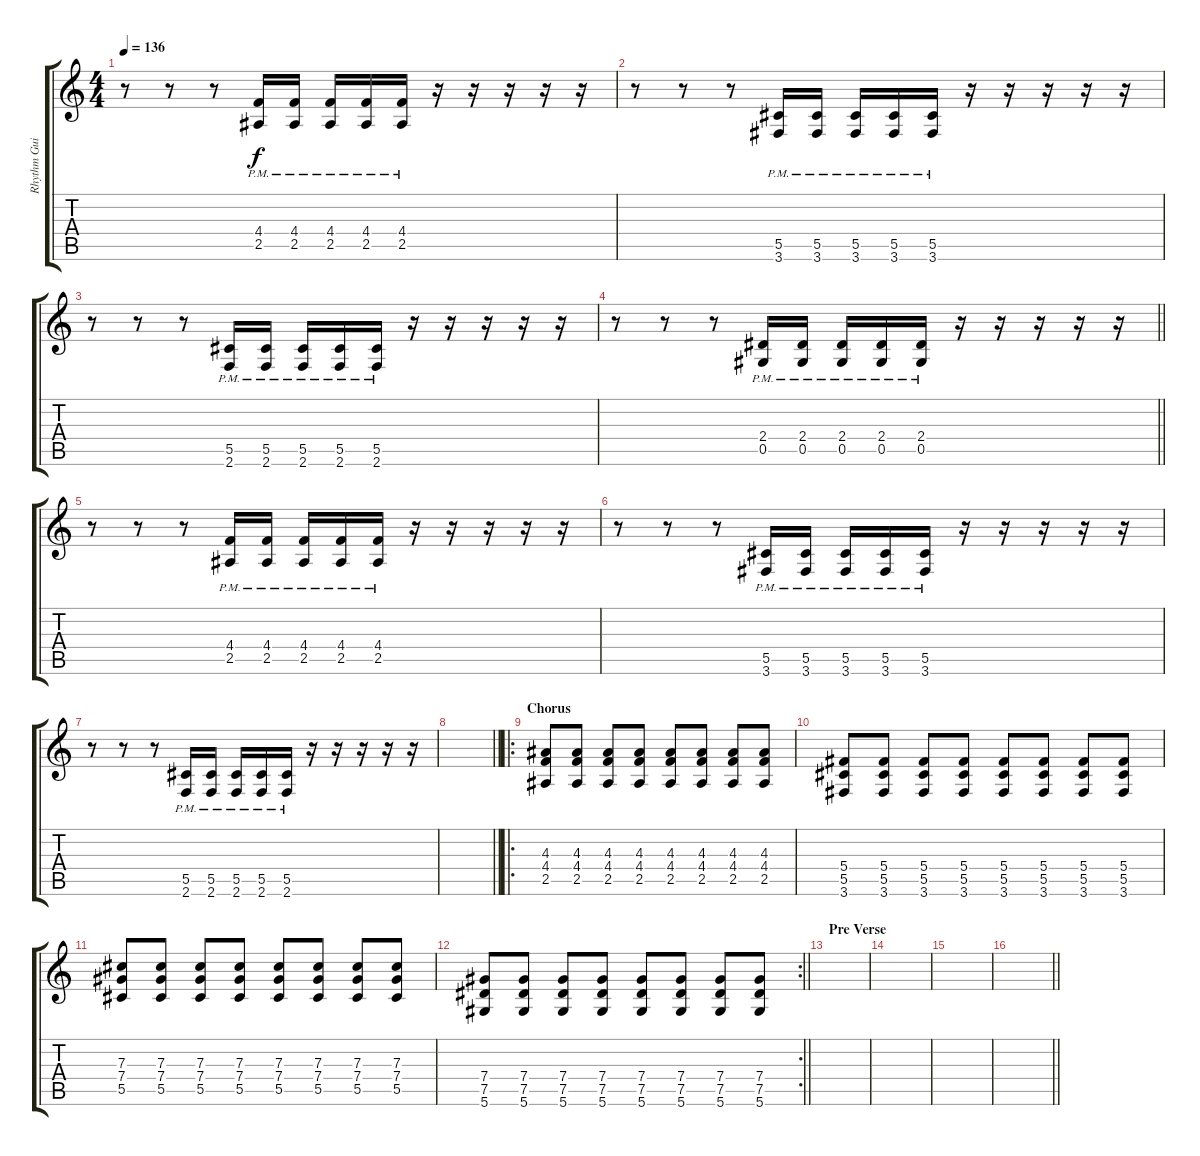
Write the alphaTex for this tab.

\track ("Rhythm Guitar" "Rhythm Gui") {instrument overdrivenguitar}
\staff {score tabs}
\tuning (Eb4 Bb3 Gb3 Db3 Ab2 Eb2) {hide}
\ts (4 4)
\tempo 136
\clef g2
\ks c
r.8{dy f} r.8 r.8 (4.4{pm} 2.5{pm}).16 (4.4{pm} 2.5{pm}).16 (4.4{pm} 2.5{pm}).16 (4.4{pm} 2.5{pm}).16 (4.4{pm} 2.5{pm}).16 r.16 r.16 r.16 r.16 r.16 |
r.8 r.8 r.8 (5.5{pm} 3.6{pm}).16 (5.5{pm} 3.6{pm}).16 (5.5{pm} 3.6{pm}).16 (5.5{pm} 3.6{pm}).16 (5.5{pm} 3.6{pm}).16 r.16 r.16 r.16 r.16 r.16 |
r.8 r.8 r.8 (5.5{pm} 2.6{pm}).16 (5.5{pm} 2.6{pm}).16 (5.5{pm} 2.6{pm}).16 (5.5{pm} 2.6{pm}).16 (5.5{pm} 2.6{pm}).16 r.16 r.16 r.16 r.16 r.16 |
\barLineRight lightlight
r.8 r.8 r.8 (2.4{pm} 0.5{pm}).16 (2.4{pm} 0.5{pm}).16 (2.4{pm} 0.5{pm}).16 (2.4{pm} 0.5{pm}).16 (2.4{pm} 0.5{pm}).16 r.16 r.16 r.16 r.16 r.16 |
r.8 r.8 r.8 (4.4{pm} 2.5{pm}).16 (4.4{pm} 2.5{pm}).16 (4.4{pm} 2.5{pm}).16 (4.4{pm} 2.5{pm}).16 (4.4{pm} 2.5{pm}).16 r.16 r.16 r.16 r.16 r.16 |
r.8 r.8 r.8 (5.5{pm} 3.6{pm}).16 (5.5{pm} 3.6{pm}).16 (5.5{pm} 3.6{pm}).16 (5.5{pm} 3.6{pm}).16 (5.5{pm} 3.6{pm}).16 r.16 r.16 r.16 r.16 r.16 |
r.8 r.8 r.8 (5.5{pm} 2.6{pm}).16 (5.5{pm} 2.6{pm}).16 (5.5{pm} 2.6{pm}).16 (5.5{pm} 2.6{pm}).16 (5.5{pm} 2.6{pm}).16 r.16 r.16 r.16 r.16 r.16 |
\barLineRight lightlight
|
\ro
\section ("" "Chorus")
(4.3 4.4 2.5).8{volume 13} (4.3 4.4 2.5).8 (4.3 4.4 2.5).8 (4.3 4.4 2.5).8 (4.3 4.4 2.5).8 (4.3 4.4 2.5).8 (4.3 4.4 2.5).8 (4.3 4.4 2.5).8 |
(5.4 5.5 3.6).8 (5.4 5.5 3.6).8 (5.4 5.5 3.6).8 (5.4 5.5 3.6).8 (5.4 5.5 3.6).8 (5.4 5.5 3.6).8 (5.4 5.5 3.6).8 (5.4 5.5 3.6).8 |
(7.3 7.4 5.5).8 (7.3 7.4 5.5).8 (7.3 7.4 5.5).8 (7.3 7.4 5.5).8 (7.3 7.4 5.5).8 (7.3 7.4 5.5).8 (7.3 7.4 5.5).8 (7.3 7.4 5.5).8 |
\rc 2
\barLineRight lightlight
(7.4 7.5 5.6).8 (7.4 7.5 5.6).8 (7.4 7.5 5.6).8 (7.4 7.5 5.6).8 (7.4 7.5 5.6).8 (7.4 7.5 5.6).8 (7.4 7.5 5.6).8 (7.4 7.5 5.6).8 |
\section ("" "Pre Verse")
|
|
|
\barLineRight lightlight
